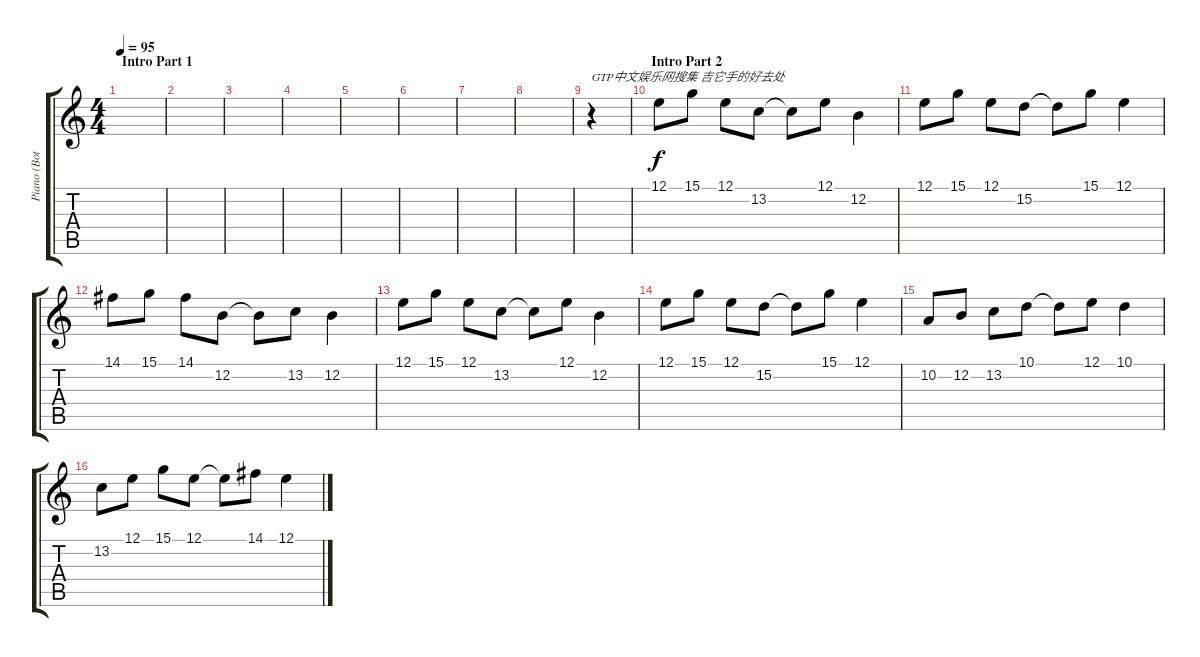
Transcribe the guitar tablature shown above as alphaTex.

\track ("Piano (Both Hands)" "Piano (Bot") {instrument brightacousticpiano}
\staff {score tabs}
\tuning (E4 B3 G3 D3 A2 E2) {hide}
\ts (4 4)
\section ("" "Intro Part 1")
\tempo 95
\clef g2
\ks c
|
|
|
|
|
|
|
|
r.4{txt "GTP中文娱乐网搜集 吉它手的好去处"} |
\section ("" "Intro Part 2")
12.1.8 15.1.8 12.1.8 13.2.8 13.2{t}.8 12.1.8 12.2.4 |
12.1.8 15.1.8 12.1.8 15.2.8 15.2{t}.8 15.1.8 12.1.4 |
14.1.8 15.1.8 14.1.8 12.2.8 12.2{t}.8 13.2.8 12.2.4 |
12.1.8 15.1.8 12.1.8 13.2.8 13.2{t}.8 12.1.8 12.2.4 |
12.1.8 15.1.8 12.1.8 15.2.8 15.2{t}.8 15.1.8 12.1.4 |
10.2.8 12.2.8 13.2.8 10.1.8 10.1{t}.8 12.1.8 10.1.4 |
13.2.8 12.1.8 15.1.8 12.1.8 12.1{t}.8 14.1.8 12.1.4
